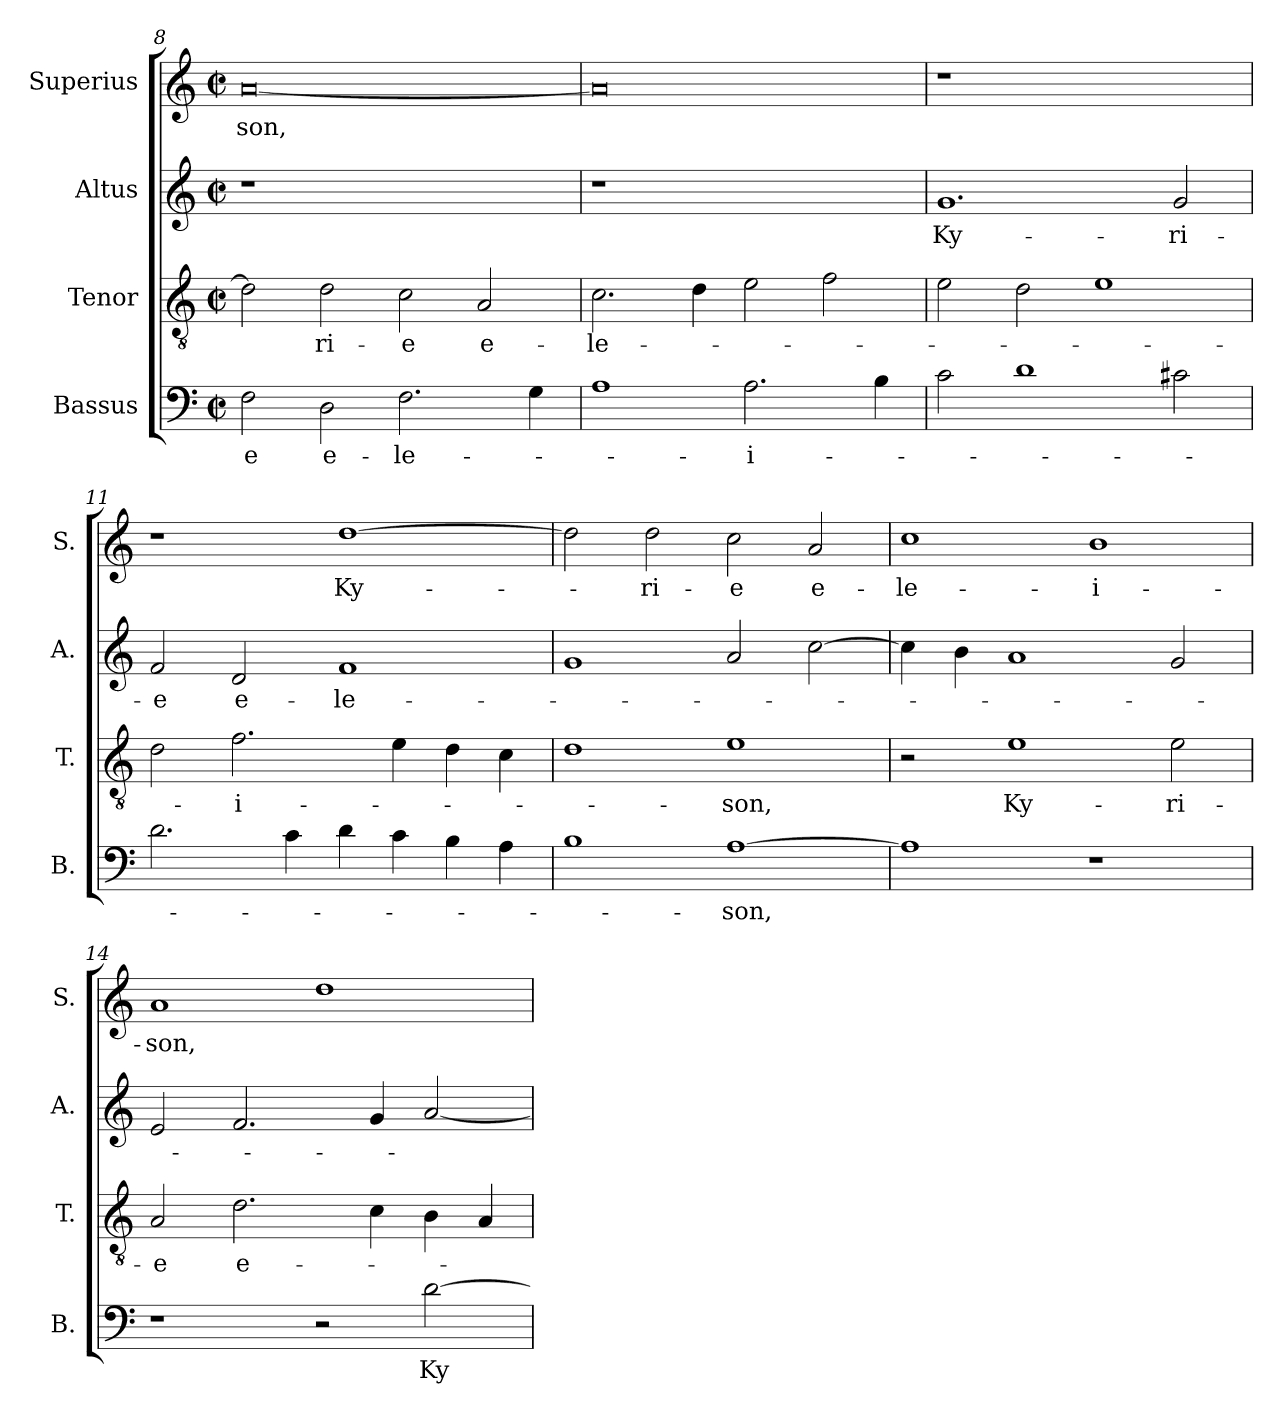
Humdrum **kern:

**kern	**text	**kern	**text	**kern	**text	**kern	**text
*part4	*part4	*part3	*part3	*part2	*part2	*part1	*part1
*staff4	*staff4	*staff3	*staff3	*staff2	*staff2	*staff1	*staff1
*I"Bassus	*	*I"Tenor	*	*I"Altus	*	*I"Superius	*
*I'B.	*	*I'T.	*	*I'A.	*	*I'S.	*
*clefF4	*	*clefGv2	*	*clefG2	*	*clefG2	*
*	*	*ITrd7c12	*	*	*	*	*
*k[]	*	*k[]	*	*k[]	*	*k[]	*
*C:	*	*C:	*	*C:	*	*C:	*
*M2/2	*	*M2/2	*	*M2/2	*	*M2/2	*
*met(c|)	*	*met(c|)	*	*met(c|)	*	*met(c|)	*
=8	=8	=8	=8	=8	=8	=8	=8
!	!LO:LY:b:color=#000000	!	!	!LO:N:vis=1	!	!	!
!	!	!	!	!	!	!	!LO:LY:b:color=#000000
2Fi\	-e	2Di\]	.	1r	.	[<0ai	-son,
!	!LO:LY:b:color=#000000	!	!	!	!	!	!
!	!	!	!LO:LY:b:color=#000000	!	!	!	!
2Di\	e-	2Di\	-ri-	.	.	.	.
!	!LO:LY:b:color=#000000	!	!	!	!	!	!
!	!	!	!LO:LY:b:color=#000000	!	!	!	!
2.Fi\	-le-	2Ci\	-e	1ryy	.	.	.
!	!	!	!LO:LY:b:color=#000000	!	!	!	!
.	.	2AAi/	e-	.	.	.	.
4Gi\	.	.	.	.	.	.	.
=9	=9	=9	=9	=9	=9	=9	=9
!	!	!	!LO:LY:b:color=#000000	!LO:N:vis=1	!	!	!
1Ai	.	2.Ci\	-le-	1r	.	0ai]	.
.	.	4Di\	.	.	.	.	.
!	!LO:LY:b:color=#000000	!	!	!	!	!	!
2.Ai\	-i-	2Ei\	.	1ryy	.	.	.
.	.	2Fi\	.	.	.	.	.
4Bi\	.	.	.	.	.	.	.
!!LO:LB:g=z
=10	=10	=10	=10	=10	=10	=10	=10
!	!	!	!	!	!LO:LY:b:color=#000000	!LO:N:vis=1	!
2ci\	.	2Ei\	.	1.gi	Ky-	1r	.
1di	.	2Di\	.	.	.	.	.
.	.	1Ei	.	.	.	1ryy	.
!	!	!	!	!	!LO:LY:b:color=#000000	!	!
2c#Xi\	.	.	.	2gi/	-ri-	.	.
=11	=11	=11	=11	=11	=11	=11	=11
!	!	!	!	!	!LO:LY:b:color=#000000	!	!
2.di\	.	2Di\	.	2fi/	-e	1r	.
!	!	!	!LO:LY:b:color=#000000	!	!	!	!
!	!	!	!	!	!LO:LY:b:color=#000000	!	!
.	.	2.Fi\	-i-	2di/	e-	.	.
4ci\	.	.	.	.	.	.	.
!	!	!	!	!	!LO:LY:b:color=#000000	!	!
!	!	!	!	!	!	!	!LO:LY:b:color=#000000
4di\	.	.	.	1fi	-le-	[>1ddi	Ky-
4ci\	.	4Ei\	.	.	.	.	.
4Bi\	.	4Di\	.	.	.	.	.
4Ai\	.	4Ci\	.	.	.	.	.
=12	=12	=12	=12	=12	=12	=12	=12
1Bi	.	1Di	.	1gi	.	2ddi\]	.
!	!	!	!	!	!	!	!LO:LY:b:color=#000000
.	.	.	.	.	.	2ddi\	-ri-
!	!LO:LY:b:color=#000000	!	!	!	!	!	!
!	!	!	!LO:LY:b:color=#000000	!	!	!	!
!	!	!	!	!	!	!	!LO:LY:b:color=#000000
[>1Ai	-son,	1Ei	-son,	2ai/	.	2cci\	-e
!	!	!	!	!	!	!	!LO:LY:b:color=#000000
.	.	.	.	[>2cci\	.	2ai/	e-
=13	=13	=13	=13	=13	=13	=13	=13
!	!	!	!	!	!	!	!LO:LY:b:color=#000000
1Ai]	.	2r	.	4cci\]	.	1cci	-le-
.	.	.	.	4bi\	.	.	.
!	!	!	!LO:LY:b:color=#000000	!	!	!	!
.	.	1Ei	Ky-	1ai	.	.	.
!	!	!	!	!	!	!	!LO:LY:b:color=#000000
1r	.	.	.	.	.	1bi	-i-
!	!	!	!LO:LY:b:color=#000000	!	!	!	!
.	.	2Ei\	-ri-	2gi/	.	.	.
=14	=14	=14	=14	=14	=14	=14	=14
!	!	!	!LO:LY:b:color=#000000	!	!	!	!
!	!	!	!	!	!	!	!LO:LY:b:color=#000000
1r	.	2AAi/	-e	2ei/	.	1ai	-son,
!	!	!	!LO:LY:b:color=#000000	!	!	!	!
.	.	2.Di\	e-	2.fi/	.	.	.
2r	.	.	.	.	.	1ddi	.
.	.	4Ci\	.	4gi/	.	.	.
!	!LO:LY:b:color=#000000	!	!	!	!	!	!
[>2di\	Ky-	4BBi\	.	[<2ai/	.	.	.
.	.	4AAi/	.	.	.	.	.
=	=	=	=	=	=	=	=
*-	*-	*-	*-	*-	*-	*-	*-
